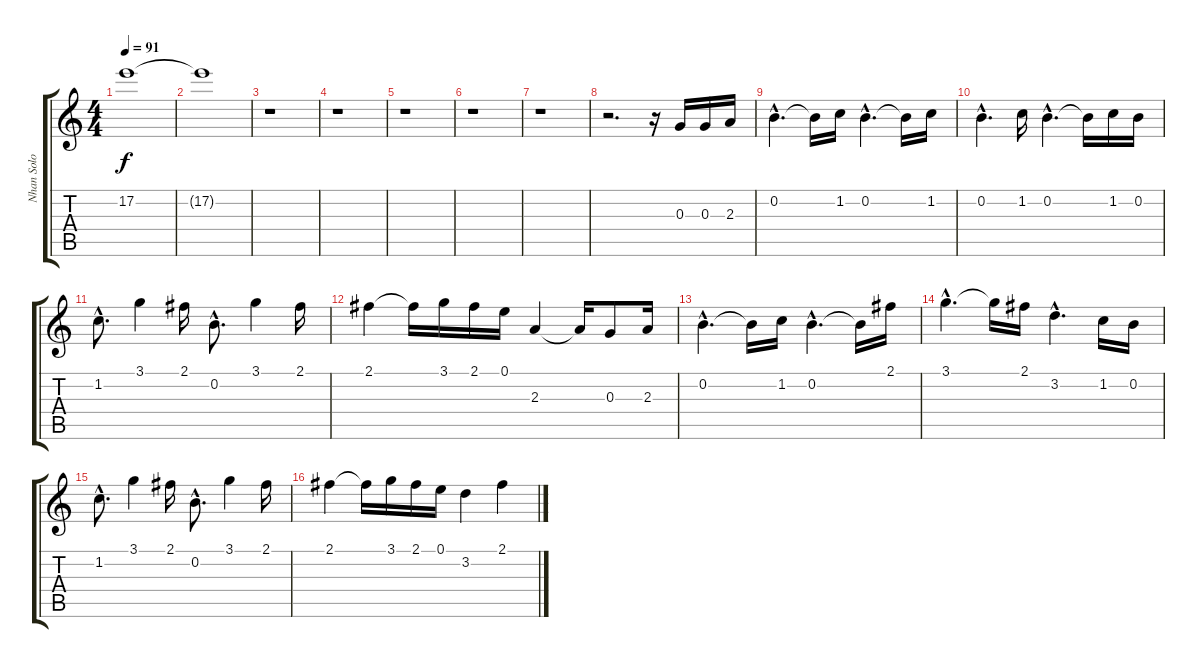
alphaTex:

\track ("Nhan Solo" "Nhan Solo") {instrument overdrivenguitar}
\staff {score tabs}
\tuning (E4 B3 G3 D3 A2 E2) {hide}
\ts (4 4)
\tempo 91
\clef g2
\ks c
17.2.1{dy f} |
17.2{t}.1 |
r.1 |
r.1 |
r.1 |
r.1 |
r.1 |
r.2{d} r.16 0.3.16 0.3.16 2.3.16 |
0.2{hac}.4{d} 0.2{t}.16 1.2.16 0.2{hac}.4{d} 0.2{t}.16 1.2.16 |
0.2{hac}.4{d} 1.2.16 0.2{hac}.4{d} 0.2{t}.16 1.2.16 0.2.16 |
1.2{hac}.8{d} 3.1.4 2.1.16 0.2{hac}.8{d} 3.1.4 2.1.16 |
2.1.4 2.1{t}.16 3.1.16 2.1.16 0.1.16 2.3.4 2.3{t}.16 0.3.8 2.3.16 |
0.2{hac}.4{d} 0.2{t}.16 1.2.16 0.2{hac}.4{d} 0.2{t}.16 2.1.16 |
3.1{hac}.4{d} 3.1{t}.16 2.1.16 3.2{hac}.4{d} 1.2.16 0.2.16 |
1.2{hac}.8{d} 3.1.4 2.1.16 0.2{hac}.8{d} 3.1.4 2.1.16 |
2.1.4 2.1{t}.16 3.1.16 2.1.16 0.1.16 3.2.4 2.1.4
